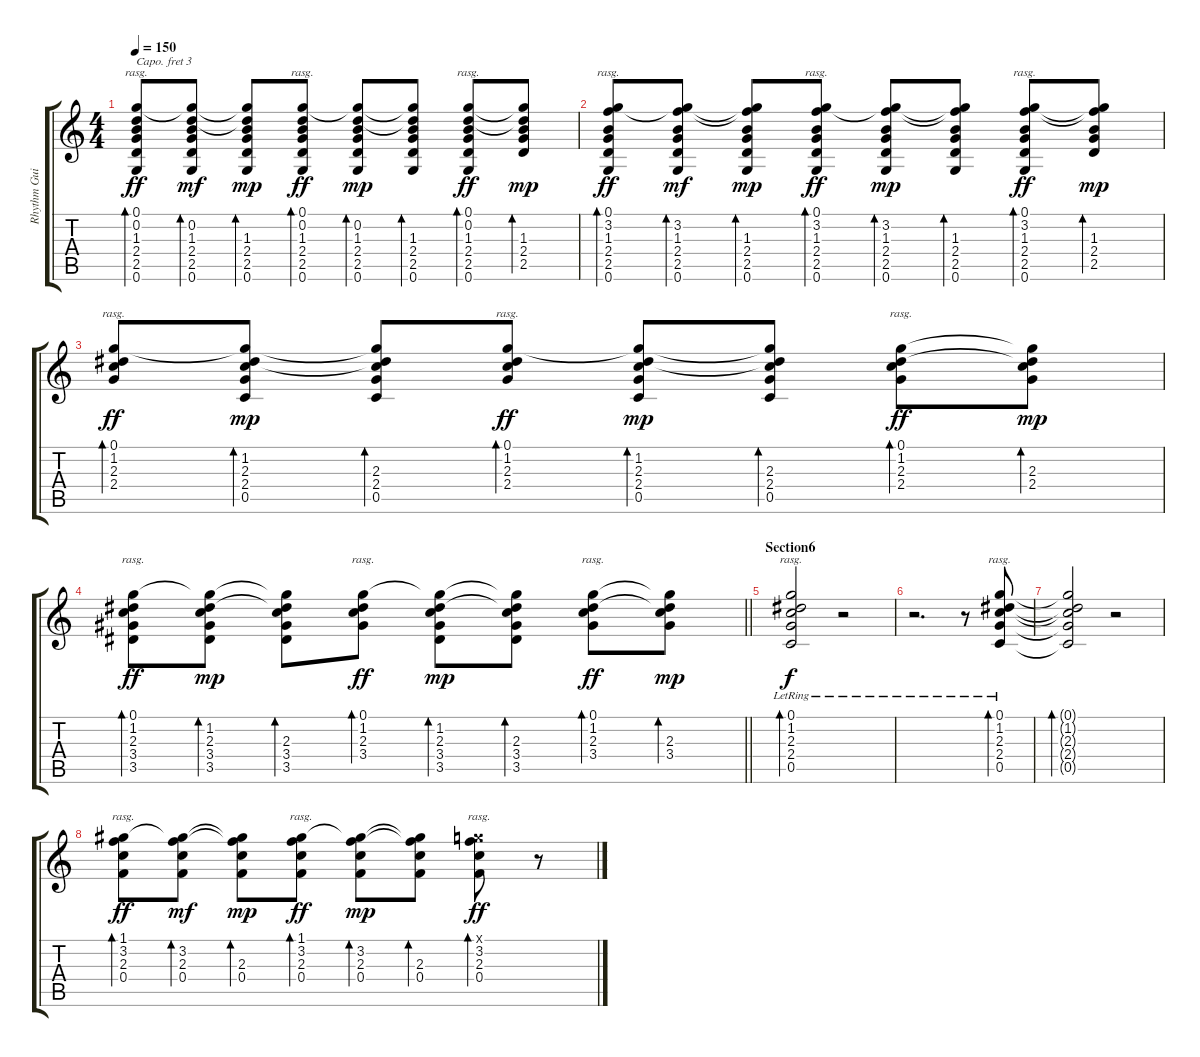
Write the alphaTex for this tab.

\track ("Rhythm Guitar 2" "Rhythm Gui") {instrument acousticguitarnylon}
\staff {score tabs}
\capo 3
\tuning (E4 B3 G3 D3 A2 E2) {hide}
\ts (4 4)
\tempo 150
\clef g2
\ks c
(0.1 0.2 1.3 2.4 2.5 0.6).8{bd 480 rasg ii dy ff} (0.1{t} 0.2 1.3 2.4 2.5 0.6).8{bd 60 dy mf} (0.1{t} 0.2{t} 1.3 2.4 2.5 0.6).8{bd 60 dy mp} (0.1 0.2 1.3 2.4 2.5 0.6).8{bd 120 rasg ii dy ff} (0.1{t} 0.2 1.3 2.4 2.5 0.6).8{bd 60 dy mp} (0.1{t} 0.2{t} 1.3 2.4 2.5 0.6).8{bd 60} (0.1 0.2 1.3 2.4 2.5 0.6).8{bd 120 rasg ii dy ff} (0.1{t} 0.2{t} 1.3 2.4 2.5).8{bd 120 dy mp} |
(0.1 3.2 1.3 2.4 2.5 0.6).8{bd 480 rasg ii dy ff} (0.1{t} 3.2 1.3 2.4 2.5 0.6).8{bd 60 dy mf} (0.1{t} 3.2{t} 1.3 2.4 2.5 0.6).8{bd 60 dy mp} (0.1 3.2 1.3 2.4 2.5 0.6).8{bd 120 rasg ii dy ff} (0.1{t} 3.2 1.3 2.4 2.5 0.6).8{bd 60 dy mp} (0.1{t} 3.2{t} 1.3 2.4 2.5 0.6).8{bd 60} (0.1 3.2 1.3 2.4 2.5 0.6).8{bd 120 rasg ii dy ff} (0.1{t} 3.2{t} 1.3 2.4 2.5).8{bd 120 dy mp} |
(0.1 1.2 2.3 2.4).8{bd 480 rasg ii dy ff} (0.1{t} 1.2 2.3 2.4 0.5).8{bd 60 dy mp} (0.1{t} 1.2{t} 2.3 2.4 0.5).8{bd 60} (0.1 1.2 2.3 2.4).8{bd 480 rasg ii dy ff} (0.1{t} 1.2 2.3 2.4 0.5).8{bd 60 dy mp} (0.1{t} 1.2{t} 2.3 2.4 0.5).8{bd 60} (0.1 1.2 2.3 2.4).8{bd 480 rasg ii dy ff} (0.1{t} 1.2{t} 2.3 2.4).8{bd 60 dy mp} |
\barLineRight lightlight
(0.1 1.2 2.3 3.4 3.5).8{bd 480 rasg ii dy ff} (0.1{t} 1.2 2.3 3.4 3.5).8{bd 60 dy mp} (0.1{t} 1.2{t} 2.3 3.4 3.5).8{bd 60} (0.1 1.2 2.3 3.4).8{bd 480 rasg ii dy ff} (0.1{t} 1.2 2.3 3.4 3.5).8{bd 60 dy mp} (0.1{t} 1.2{t} 2.3 3.4 3.5).8{bd 60} (0.1 1.2 2.3 3.4).8{bd 480 rasg ii dy ff} (0.1{t} 1.2{t} 2.3 3.4).8{bd 60 dy mp} |
\section ("" "Section6")
(0.1{lr} 1.2{lr} 2.3{lr} 2.4{lr} 0.5{lr}).2{bd 120 rasg ii dy f} r.2 |
r.2{d} r.8 (0.1{lr} 1.2{lr} 2.3{lr} 2.4{lr} 0.5{lr}).8{bd 480 rasg ii} |
(0.1{t} 1.2{t} 2.3{t} 2.4{t} 0.5{t}).2{bd 480} r.2 |
(1.1 3.2 2.3 0.4).8{bd 120 rasg ii dy ff} (1.1{t} 3.2 2.3 0.4).8{bd 60 dy mf} (1.1{t} 3.2{t} 2.3 0.4).8{bd 60 dy mp} (1.1 3.2 2.3 0.4).8{bd 120 rasg ii dy ff} (1.1{t} 3.2 2.3 0.4).8{bd 60 dy mp} (1.1{t} 3.2{t} 2.3 0.4).8{bd 60} (0.1{x} 3.2 2.3 0.4).8{bd 60 rasg ii dy ff} r.8
